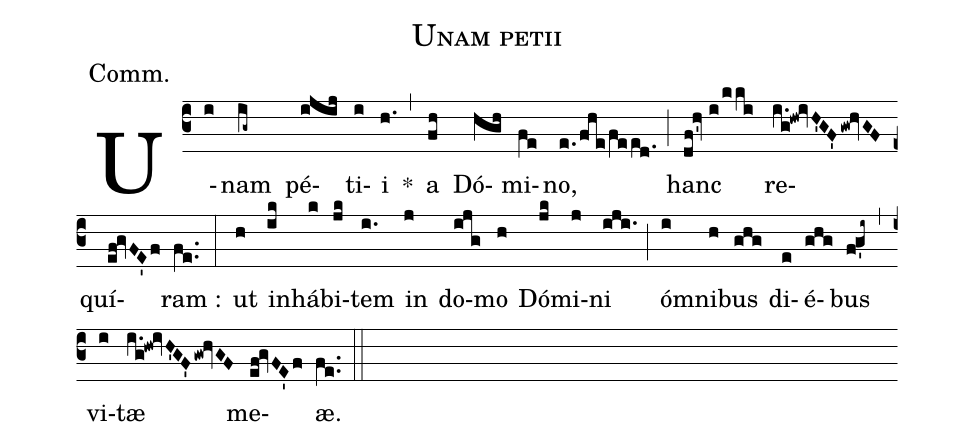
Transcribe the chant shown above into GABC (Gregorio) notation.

name:Unam petii;
annotation:Comm.;
mode:7;
office-part:Communion;
%%
(c3) U(i)nam(ig~) pé(ijij)ti(i)i(h.) *(,)
a(fh) Dó(hgh)mi(fe)no,(e./fhe/feed.) (;)
hanc(df!hv'//i/kki) re(i.g!hw!ivH'GF'/gw!hvGF)quí(ef!gvFE'f)ram :(fe..) (:)
ut(h) in(ik)há(k)bi(jk)tem(i.) in(j) do(ijg)mo(h) Dó(jk)mi(j)ni(iji.) (;)
óm(i)ni(h)bus(ghg) di(e)é(ghg)bus(f!g'i~) (,)
vi(i)tæ(i.g!hw!ivH'GF'/gw!hvGF) me(ef!gvFE'f)æ.(fe..) (::)
